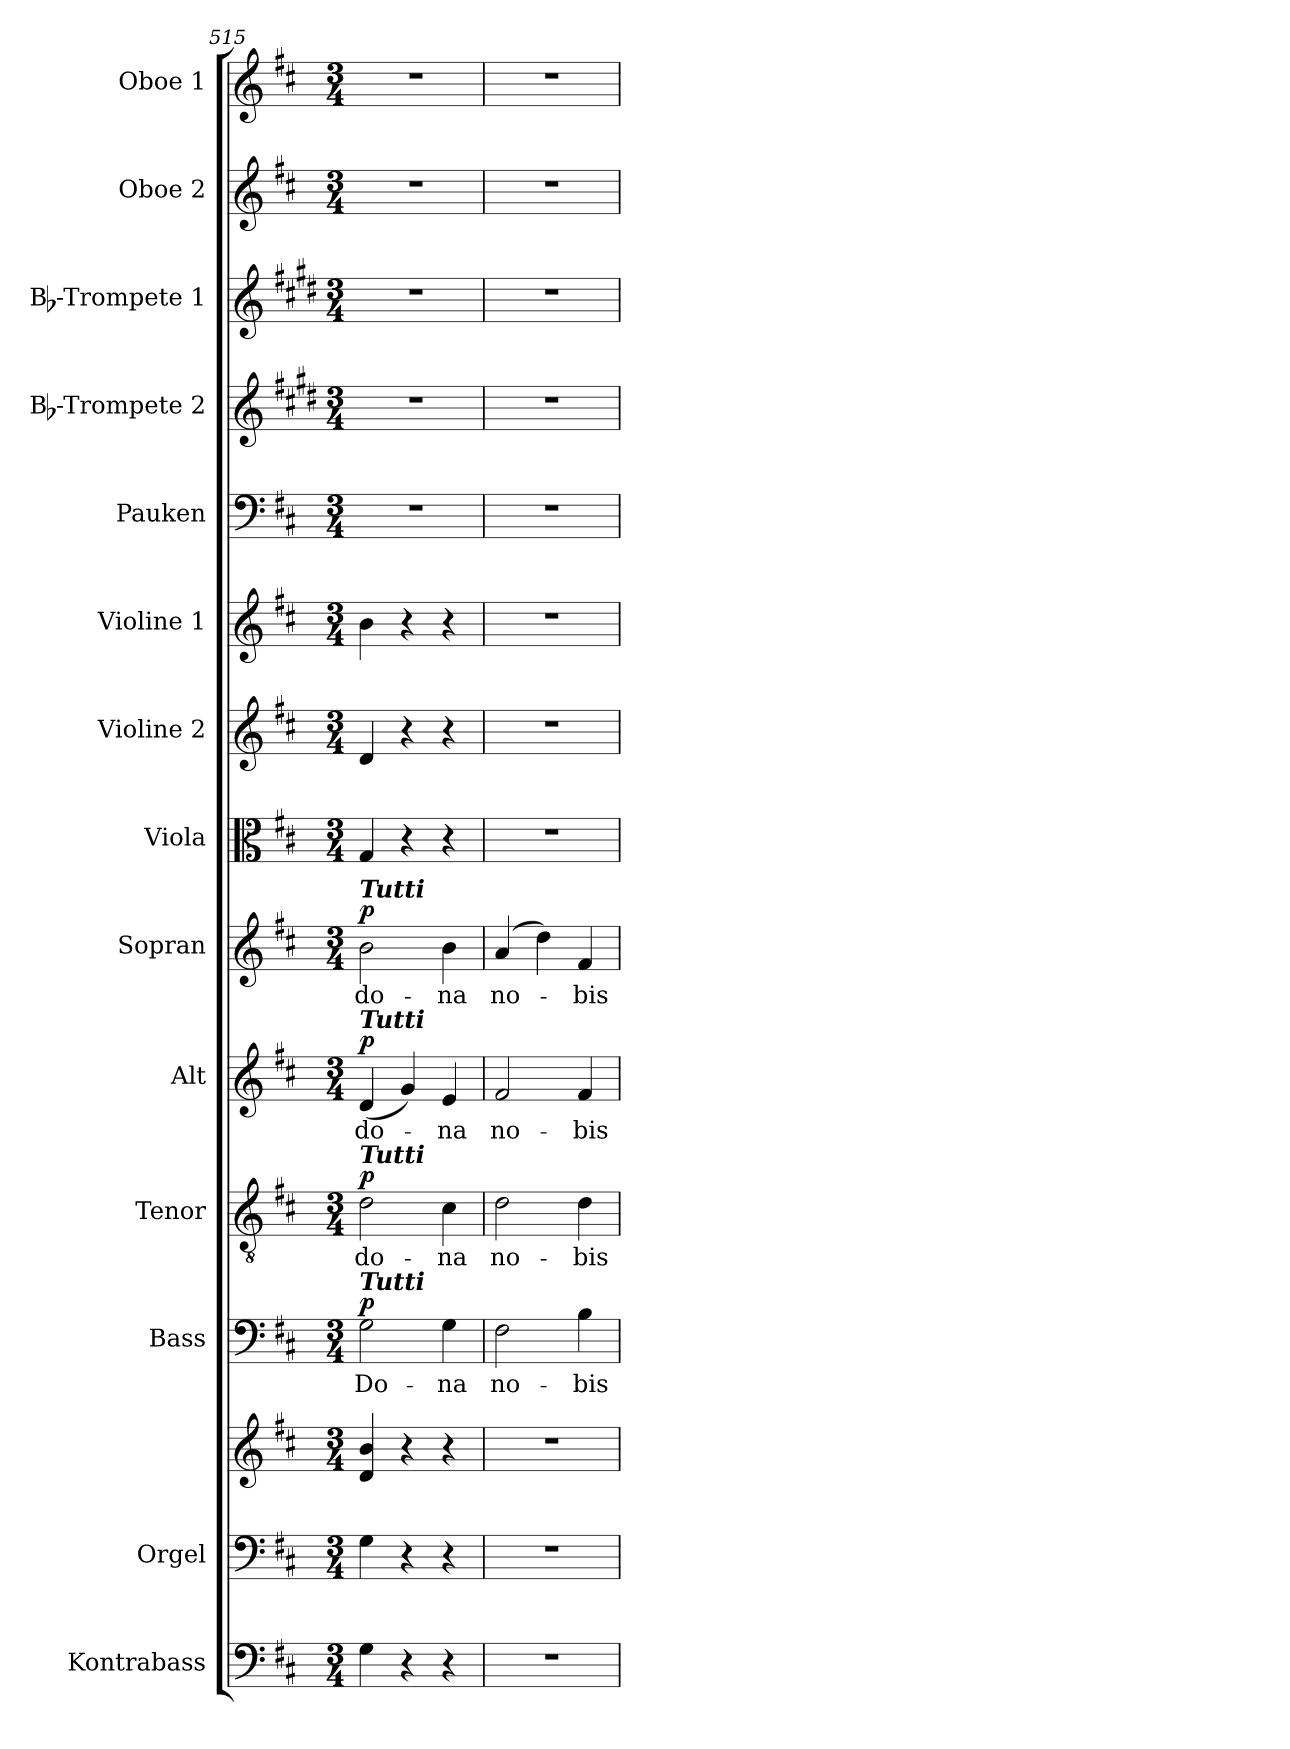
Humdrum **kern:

**kern	**kern	**kern	**kern	**text	**dynam	**kern	**text	**dynam	**kern	**text	**dynam	**kern	**text	**dynam	**kern	**kern	**kern	**kern	**kern	**kern	**kern	**kern
*part14	*part13	*part13	*part12	*part12	*part12	*part11	*part11	*part11	*part10	*part10	*part10	*part9	*part9	*part9	*part8	*part7	*part6	*part5	*part4	*part3	*part2	*part1
*staff15	*staff14	*staff13	*staff12	*staff12	*staff12	*staff11	*staff11	*staff11	*staff10	*staff10	*staff10	*staff9	*staff9	*staff9	*staff8	*staff7	*staff6	*staff5	*staff4	*staff3	*staff2	*staff1
*I"Kontrabass	*I"Orgel	*	*I"Bass	*	*	*I"Tenor	*	*	*I"Alt	*	*	*I"Sopran	*	*	*I"Viola	*I"Violine 2	*I"Violine 1	*I"Pauken	*I"Bb-Trompete 2	*I"Bb-Trompete 1	*I"Oboe 2	*I"Oboe 1
*I'Kb.	*I'Org.	*	*I'B.	*	*	*I'T.	*	*	*I'A.	*	*	*I'S.	*	*	*I'Vla.	*I'Vl. 2	*I'Vl. 1	*I'Pk.	*I'Bb Trp. 2	*I'Bb Trp. 1	*I'Ob. 2	*I'Ob. 1
*clefF4	*clefF4	*clefG2	*clefF4	*	*	*clefGv2	*	*	*clefG2	*	*	*clefG2	*	*	*clefC3	*clefG2	*clefG2	*clefF4	*clefG2	*clefG2	*clefG2	*clefG2
*ITrd7c12	*	*	*	*	*	*	*	*	*	*	*	*	*	*	*	*	*	*	*ITrd1c2	*ITrd1c2	*	*
*k[f#c#]	*k[f#c#]	*k[f#c#]	*k[f#c#]	*	*	*k[f#c#]	*	*	*k[f#c#]	*	*	*k[f#c#]	*	*	*k[f#c#]	*k[f#c#]	*k[f#c#]	*k[f#c#]	*k[f#c#]	*k[f#c#]	*k[f#c#]	*k[f#c#]
*D:	*D:	*D:	*D:	*	*	*D:	*	*	*D:	*	*	*D:	*	*	*D:	*D:	*D:	*D:	*D:	*D:	*D:	*D:
*M3/4	*M3/4	*M3/4	*M3/4	*	*	*M3/4	*	*	*M3/4	*	*	*M3/4	*	*	*M3/4	*M3/4	*M3/4	*M3/4	*M3/4	*M3/4	*M3/4	*M3/4
=515	=515	=515	=515	=515	=515	=515	=515	=515	=515	=515	=515	=515	=515	=515	=515	=515	=515	=515	=515	=515	=515	=515
!	!	!	!	!	!	!	!	!	!	!	!	!LO:TX:a:Bi:t=Tutti	!	!	!	!	!	!	!	!	!	!
!	!	!	!	!	!	!	!	!	!LO:TX:a:Bi:t=Tutti	!	!	!	!	!	!	!	!	!	!	!	!	!
!	!	!	!	!	!	!LO:TX:a:Bi:t=Tutti	!	!	!	!	!	!	!	!	!	!	!	!	!	!	!	!
!	!	!	!LO:TX:a:Bi:t=Tutti	!	!	!	!	!	!	!	!	!	!	!	!	!	!	!	!	!	!	!
!	!	!	!	!LO:LY:b	!LO:DY:a	!	!LO:LY:b	!LO:DY:a	!	!LO:LY:b	!LO:DY:a	!	!LO:LY:b	!LO:DY:a	!	!	!	!	!	!	!	!
4GG\	4G\	4d/ 4b/	2G\	Do-	p	2d\	do-	p	(<4d/	do-	p	2b\	do-	p	4G/	4d/	4b\	2.r	2.r	2.r	2.r	2.r
4r	4r	4r	.	.	.	.	.	.	4g/)	.	.	.	.	.	4r	4r	4r	.	.	.	.	.
!	!	!	!	!LO:LY:b	!	!	!LO:LY:b	!	!	!LO:LY:b	!	!	!LO:LY:b	!	!	!	!	!	!	!	!	!
4r	4r	4r	4G\	-na	.	4c#\	-na	.	4e/	-na	.	4b\	-na	.	4r	4r	4r	.	.	.	.	.
=516	=516	=516	=516	=516	=516	=516	=516	=516	=516	=516	=516	=516	=516	=516	=516	=516	=516	=516	=516	=516	=516	=516
!	!	!	!	!LO:LY:b	!	!	!LO:LY:b	!	!	!LO:LY:b	!	!	!LO:LY:b	!	!	!	!	!	!	!	!	!
2.r	2.r	2.r	2F#\	no-	.	2d\	no-	.	2f#/	no-	.	(4a/	no-	.	2.r	2.r	2.r	2.r	2.r	2.r	2.r	2.r
.	.	.	.	.	.	.	.	.	.	.	.	4dd\)	.	.	.	.	.	.	.	.	.	.
!	!	!	!	!LO:LY:b	!	!	!LO:LY:b	!	!	!LO:LY:b	!	!	!LO:LY:b	!	!	!	!	!	!	!	!	!
.	.	.	4B\	-bis	.	4d\	-bis	.	4f#/	-bis	.	4f#/	-bis	.	.	.	.	.	.	.	.	.
=	=	=	=	=	=	=	=	=	=	=	=	=	=	=	=	=	=	=	=	=	=	=
*-	*-	*-	*-	*-	*-	*-	*-	*-	*-	*-	*-	*-	*-	*-	*-	*-	*-	*-	*-	*-	*-	*-
